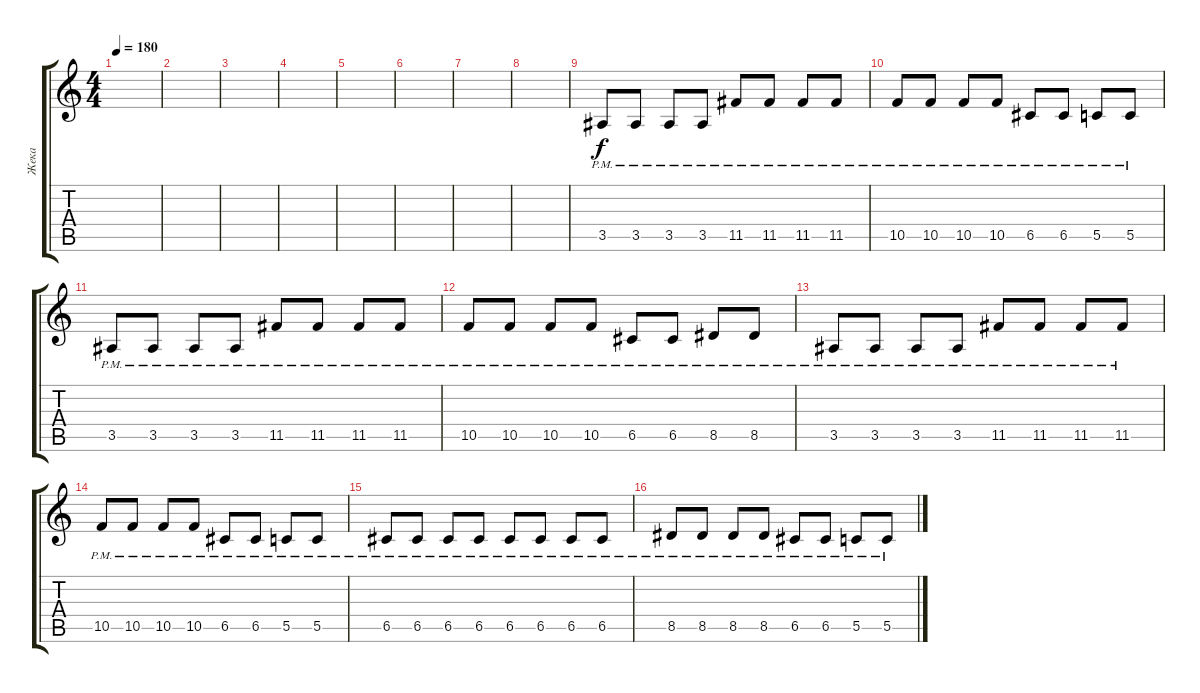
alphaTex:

\track ("Жека" "Жека") {instrument overdrivenguitar}
\staff {score tabs}
\tuning (D4 A3 F3 C3 G2 C2) {hide}
\ts (4 4)
\tempo 180
\clef g2
\ks c
|
|
|
|
|
|
|
|
3.5{pm}.8 3.5{pm}.8 3.5{pm}.8 3.5{pm}.8 11.5{pm}.8 11.5{pm}.8 11.5{pm}.8 11.5{pm}.8 |
10.5{pm}.8 10.5{pm}.8 10.5{pm}.8 10.5{pm}.8 6.5{pm}.8 6.5{pm}.8 5.5{pm}.8 5.5{pm}.8 |
3.5{pm}.8 3.5{pm}.8 3.5{pm}.8 3.5{pm}.8 11.5{pm}.8 11.5{pm}.8 11.5{pm}.8 11.5{pm}.8 |
10.5{pm}.8 10.5{pm}.8 10.5{pm}.8 10.5{pm}.8 6.5{pm}.8 6.5{pm}.8 8.5{pm}.8 8.5{pm}.8 |
3.5{pm}.8 3.5{pm}.8 3.5{pm}.8 3.5{pm}.8 11.5{pm}.8 11.5{pm}.8 11.5{pm}.8 11.5{pm}.8 |
10.5{pm}.8 10.5{pm}.8 10.5{pm}.8 10.5{pm}.8 6.5{pm}.8 6.5{pm}.8 5.5{pm}.8 5.5{pm}.8 |
6.5{pm}.8 6.5{pm}.8 6.5{pm}.8 6.5{pm}.8 6.5{pm}.8 6.5{pm}.8 6.5{pm}.8 6.5{pm}.8 |
8.5{pm}.8 8.5{pm}.8 8.5{pm}.8 8.5{pm}.8 6.5{pm}.8 6.5{pm}.8 5.5{pm}.8 5.5{pm}.8
